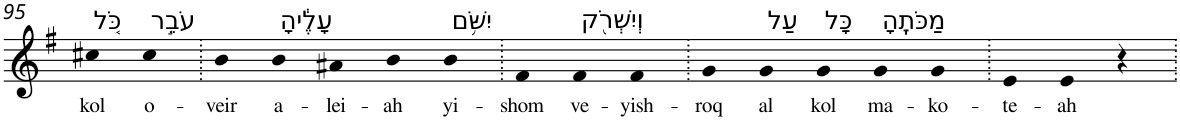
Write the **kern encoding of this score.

**kern	**text
*part1	*part1
*staff1	*staff1
*I"Piano	*
*I'Pno	*
!!LO:PB:g=z
*clefG2	*
*k[f#]	*
*G:	*
=95	=95
!LO:TX:a:t=כֹּ֚ל	!
!	!LO:LY:b
4cc#X	kol
!LO:TX:a:t=עֹבֵ֣ר	!
!	!LO:LY:b
4cc#	o-
=96.	=96.
!	!LO:LY:b
4b	-veir
!LO:TX:a:t=עָלֶ֔יהָ	!
!	!LO:LY:b
4b	a-
!	!LO:LY:b
4a#X	-lei-
!	!LO:LY:b
4b	-ah
!LO:TX:a:t=יִשֹּׁ֥ם	!
!	!LO:LY:b
4b	yi-
=97.	=97.
!	!LO:LY:b
4f#	-shom
!LO:TX:a:t=וְיִשְׁרֹ֖ק	!
!	!LO:LY:b
4f#	ve-
!	!LO:LY:b
4f#	-yish-
=98.	=98.
!	!LO:LY:b
4g	-roq
!LO:TX:a:t=עַל	!
!	!LO:LY:b
4g	al
!LO:TX:a:t=כָּל	!
!	!LO:LY:b
4g	kol
!LO:TX:a:t=מַכֹּתֶֽהָ	!
!	!LO:LY:b
4g	ma-
!	!LO:LY:b
4g	-ko-
=99.	=99.
!	!LO:LY:b
4e	-te-
!	!LO:LY:b
4e	-ah
4r	.
=.	=.
*-	*-
